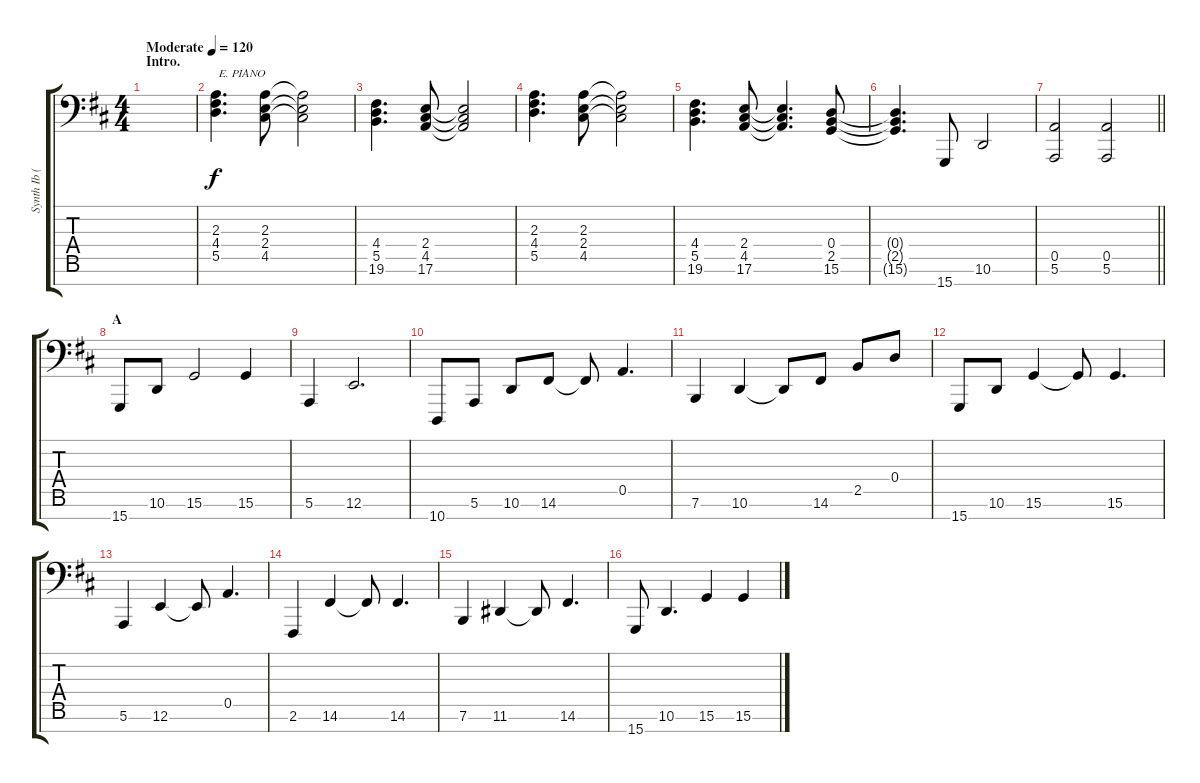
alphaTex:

\track ("Synth Ib (Kotobuki Tsumugi)" "Synth Ib (") {instrument electricgrandpiano}
\staff {score tabs}
\tuning (E4 B3 G3 D3 A2 E1 E0) {hide}
\ts (4 4)
\section ("" "Intro.")
\tempo (120 "Moderate")
\clef f4
\ks d
|
(2.3 4.4 5.5).4{d txt " E. PIANO"} (2.3 2.4 4.5).8 (2.3{t} 2.4{t} 4.5{t}).2 |
(4.4 5.5 19.6).4{d} (2.4 4.5 17.6).8 (2.4{t} 4.5{t} 17.6{t}).2 |
(2.3 4.4 5.5).4{d} (2.3 2.4 4.5).8 (2.3{t} 2.4{t} 4.5{t}).2 |
(4.4 5.5 19.6).4{d} (2.4 4.5 17.6).8 (2.4{t} 4.5{t} 17.6{t}).4{d} (0.4 2.5 15.6).8 |
(0.4{t} 2.5{t} 15.6{t}).4{d} 15.7.8 10.6.2 |
\barLineRight lightlight
(0.5 5.6).2 (0.5 5.6).2 |
\section ("" "A")
15.7.8 10.6.8 15.6.2 15.6.4 |
5.6.4 12.6.2{d} |
10.7.8 5.6.8 10.6.8 14.6.8 14.6{t}.8 0.5.4{d} |
7.6.4 10.6.4 10.6{t}.8 14.6.8 2.5.8 0.4.8 |
15.7.8 10.6.8 15.6.4 15.6{t}.8 15.6.4{d} |
5.6.4 12.6.4 12.6{t}.8 0.5.4{d} |
2.6.4 14.6.4 14.6{t}.8 14.6.4{d} |
7.6.4 11.6.4 11.6{t}.8 14.6.4{d} |
15.7.8 10.6.4{d} 15.6.4 15.6.4
